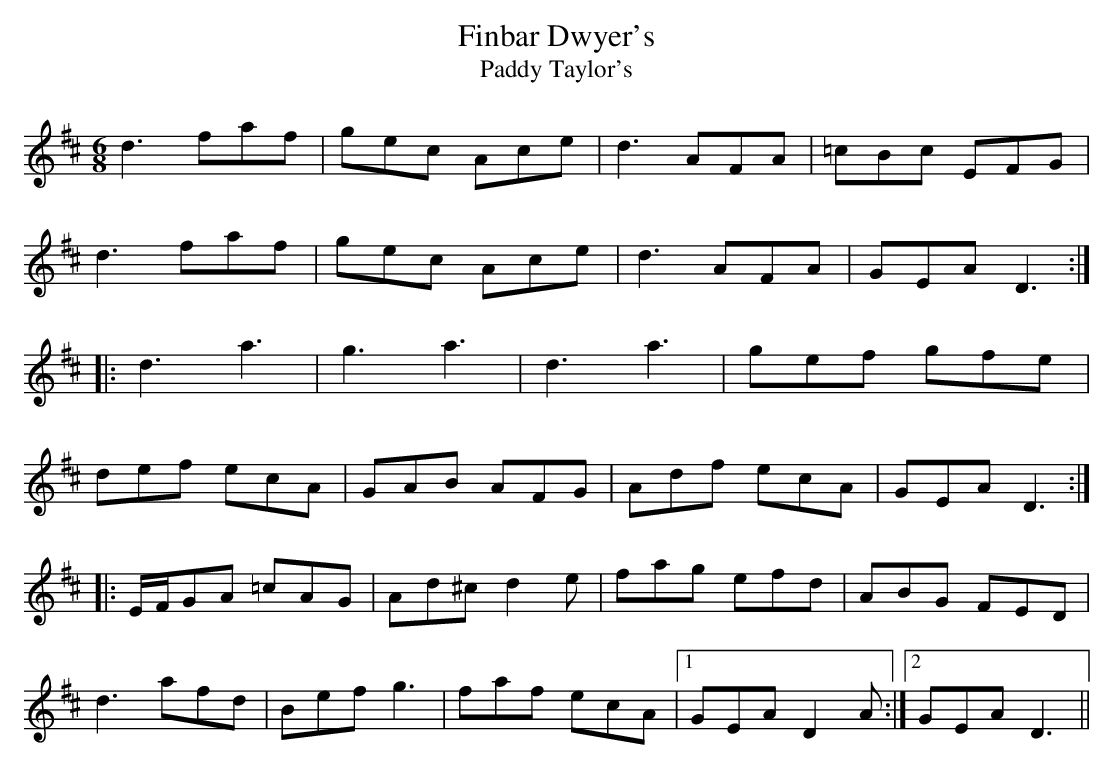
X:1
T:Finbar Dwyer's
T:Paddy Taylor's
M:6/8
K:D
d3 faf|gec Ace|d3 AFA|=cBc EFG|
d3 faf|gec Ace|d3 AFA|GEA D3:|
|:d3 a3|g3 a3|d3 a3|gef gfe|
def ecA|GAB AFG|Adf ecA|GEA D3:|
|:E/F/GA =cAG|Ad^c d2e|fag efd|ABG FED|
d3 afd|Bef g3|faf ecA|1 GEA D2 A:|2 GEA D3||
